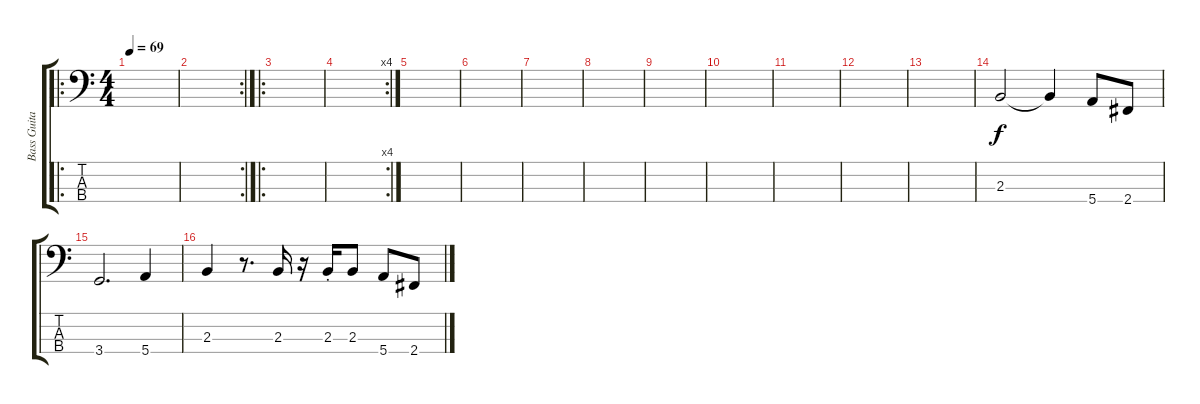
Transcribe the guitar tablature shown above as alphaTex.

\track ("Bass Guitar" "Bass Guita") {instrument electricbassfinger}
\staff {score tabs}
\tuning (G2 D2 A1 E1) {hide}
\ro
\ts (4 4)
\tempo 69
\clef f4
\ks c
|
\rc 2
|
\ro
|
\rc 4
|
|
|
|
|
|
|
|
|
|
2.3.2 2.3{t}.4 5.4.8 2.4.8 |
3.4.2{d} 5.4.4 |
2.3.4 r.8{d} 2.3.16 r.16 2.3{st}.16 2.3.8 5.4.8 2.4.8
